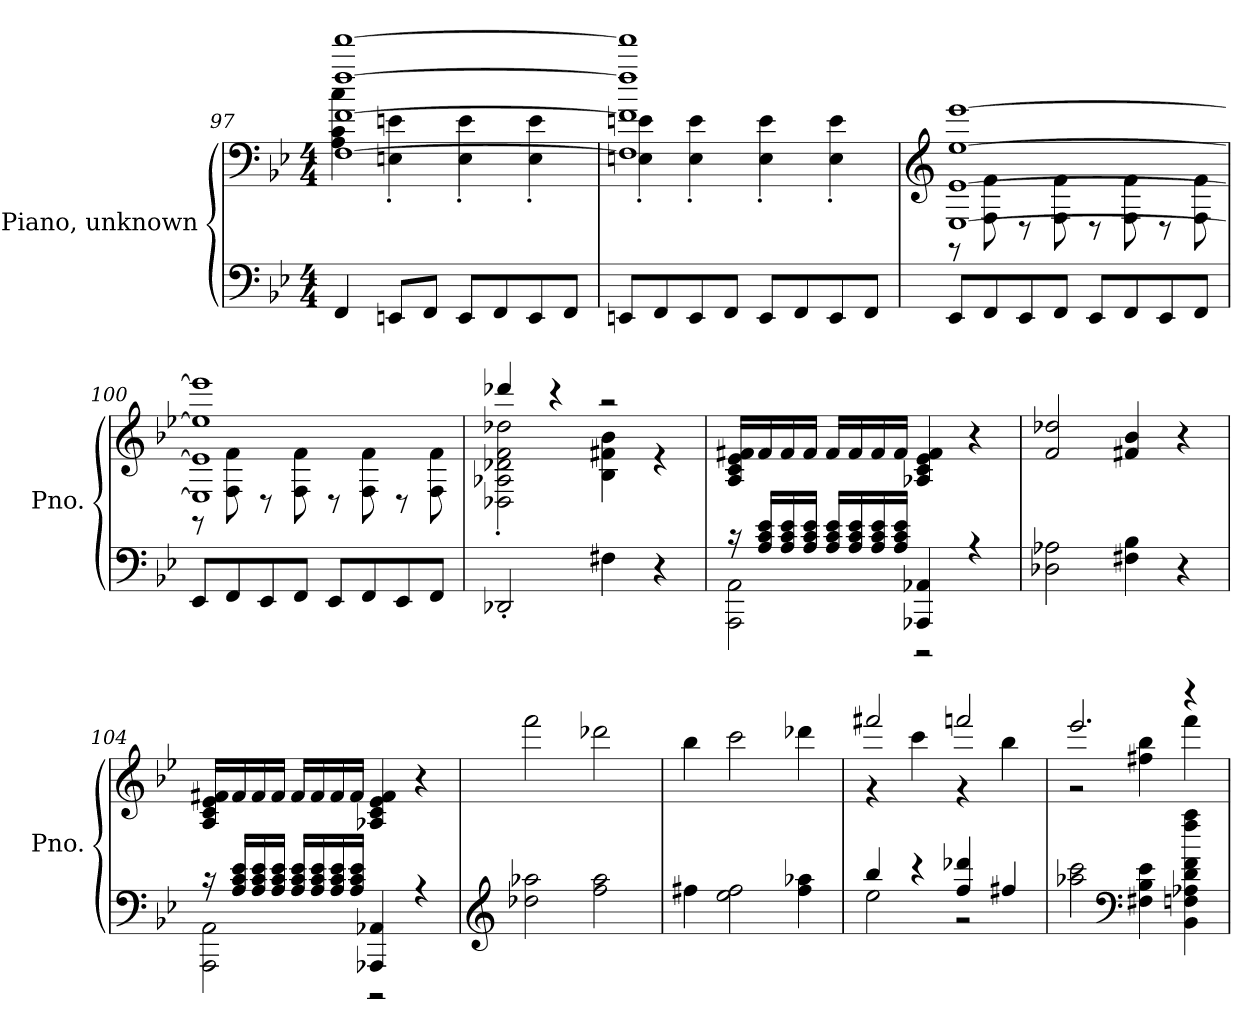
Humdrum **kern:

**kern	**kern
*part1	*part1
*staff2	*staff1
*I"Piano, unknown	*
*I'Pno.	*
!!LO:PB:g=z
*clefF4	*clefF4
*k[b-e-]	*k[b-e-]
*M4/4	*M4/4
=97	=97
*	*^
4FF/	[1F [1f [1ff [1fff	4A\ 4c\ 4cc\
8EEn/L	.	4En\' 4en\'
8FF/J	.	.
8EE/L	.	4E\' 4e\'
8FF/	.	.
8EE/	.	4E\' 4e\'
8FF/J	.	.
=98	=98	=98
8EEn/L	1F] 1f] 1ff] 1fff]	4En\' 4en\'
8FF/	.	.
8EE/	.	4E\' 4e\'
8FF/J	.	.
8EE/L	.	4E\' 4e\'
8FF/	.	.
8EE/	.	4E\' 4e\'
8FF/J	.	.
=99	=99	=99
*	*clefG2	*
8EE-/L	[1E- [1e- [1ee- [1eee-	8r
8FF/	.	8F\ 8f\
8EE-/	.	8r
8FF/J	.	8F\ 8f\
8EE-/L	.	8r
8FF/	.	8F\ 8f\
8EE-/	.	8r
8FF/J	.	8F\ 8f\
=100	=100	=100
8EE-/L	1E-] 1e-] 1ee-] 1eee-]	8r
8FF/	.	8F\ 8f\
8EE-/	.	8r
8FF/J	.	8F\ 8f\
8EE-/L	.	8r
8FF/	.	8F\ 8f\
8EE-/	.	8r
8FF/J	.	8F\ 8f\
=101	=101	=101
2DD-X'/	4ddd-X/	2D-X\' 2A-X\' 2d-X\' 2f\' 2dd-X\'
.	4r	.
4F#X\	2r	4B-\ 4f#X\ 4b-\
4r	.	4r
*	*v	*v
!!LO:LB:g=z
=102	=102
*^	*
16r	2AAA\ 2AA\	16A/ 16c/ 16e-/ 16f#X/LL
16A/ 16c/ 16e-/LL	.	16f#/
16A/ 16c/ 16e-/	.	16f#/
16A/ 16c/ 16e-/JJ	.	16f#/JJ
16A/ 16c/ 16e-/LL	.	16f#/LL
16A/ 16c/ 16e-/	.	16f#/
16A/ 16c/ 16e-/	.	16f#/
16A/ 16c/ 16e-/JJ	.	16f#/JJ
4AAA-X/ 4AA-X/	2r	4A-X/ 4c/ 4e-/ 4f#/
4r	.	4r
*v	*v	*
=103	=103
2D-X\ 2A-X\	2f/ 2dd-X/
4F#X\ 4B-\	4f#X/ 4b-/
4r	4r
=104	=104
*^	*
16r	2AAA\ 2AA\	16A/ 16c/ 16e-/ 16f#X/LL
16A/ 16c/ 16e-/LL	.	16f#/
16A/ 16c/ 16e-/	.	16f#/
16A/ 16c/ 16e-/JJ	.	16f#/JJ
16A/ 16c/ 16e-/LL	.	16f#/LL
16A/ 16c/ 16e-/	.	16f#/
16A/ 16c/ 16e-/	.	16f#/
16A/ 16c/ 16e-/JJ	.	16f#/JJ
4AAA-X/ 4AA-X/	2r	4A-X/ 4c/ 4e-/ 4f#/
4r	.	4r
*v	*v	*
=105	=105
*clefG2	*
2dd-X\ 2aa-X\	2fff\
2ff\ 2aa-\	2ddd-X\
!!LO:LB:g=z
=106	=106
4ff#X\	4bb-\
2ee-\ 2ff#\	2ccc\
4ff#\ 4aa-X\	4ddd-X\
=107	=107
*^	*^
4bb-/	2ee-\	2fff#X/	4r
4r	.	.	4ccc\
4ff/ 4ddd-X/	2r	2fffn/	4r
4ff#X/	.	.	4bb-\
*v	*v	*	*
=108	=108	=108
2aa-X\ 2ccc\	2.eee-/	2r
*clefF4	*	*
4F#X\ 4B-\ 4e-\	.	4ff#X\ 4bb-\
4BB-\ 4Fn\ 4A-X\ 4d\ 4f\ 4ff\ 4aa-\	4r	4fff\
*	*v	*v
=	=
*-	*-
